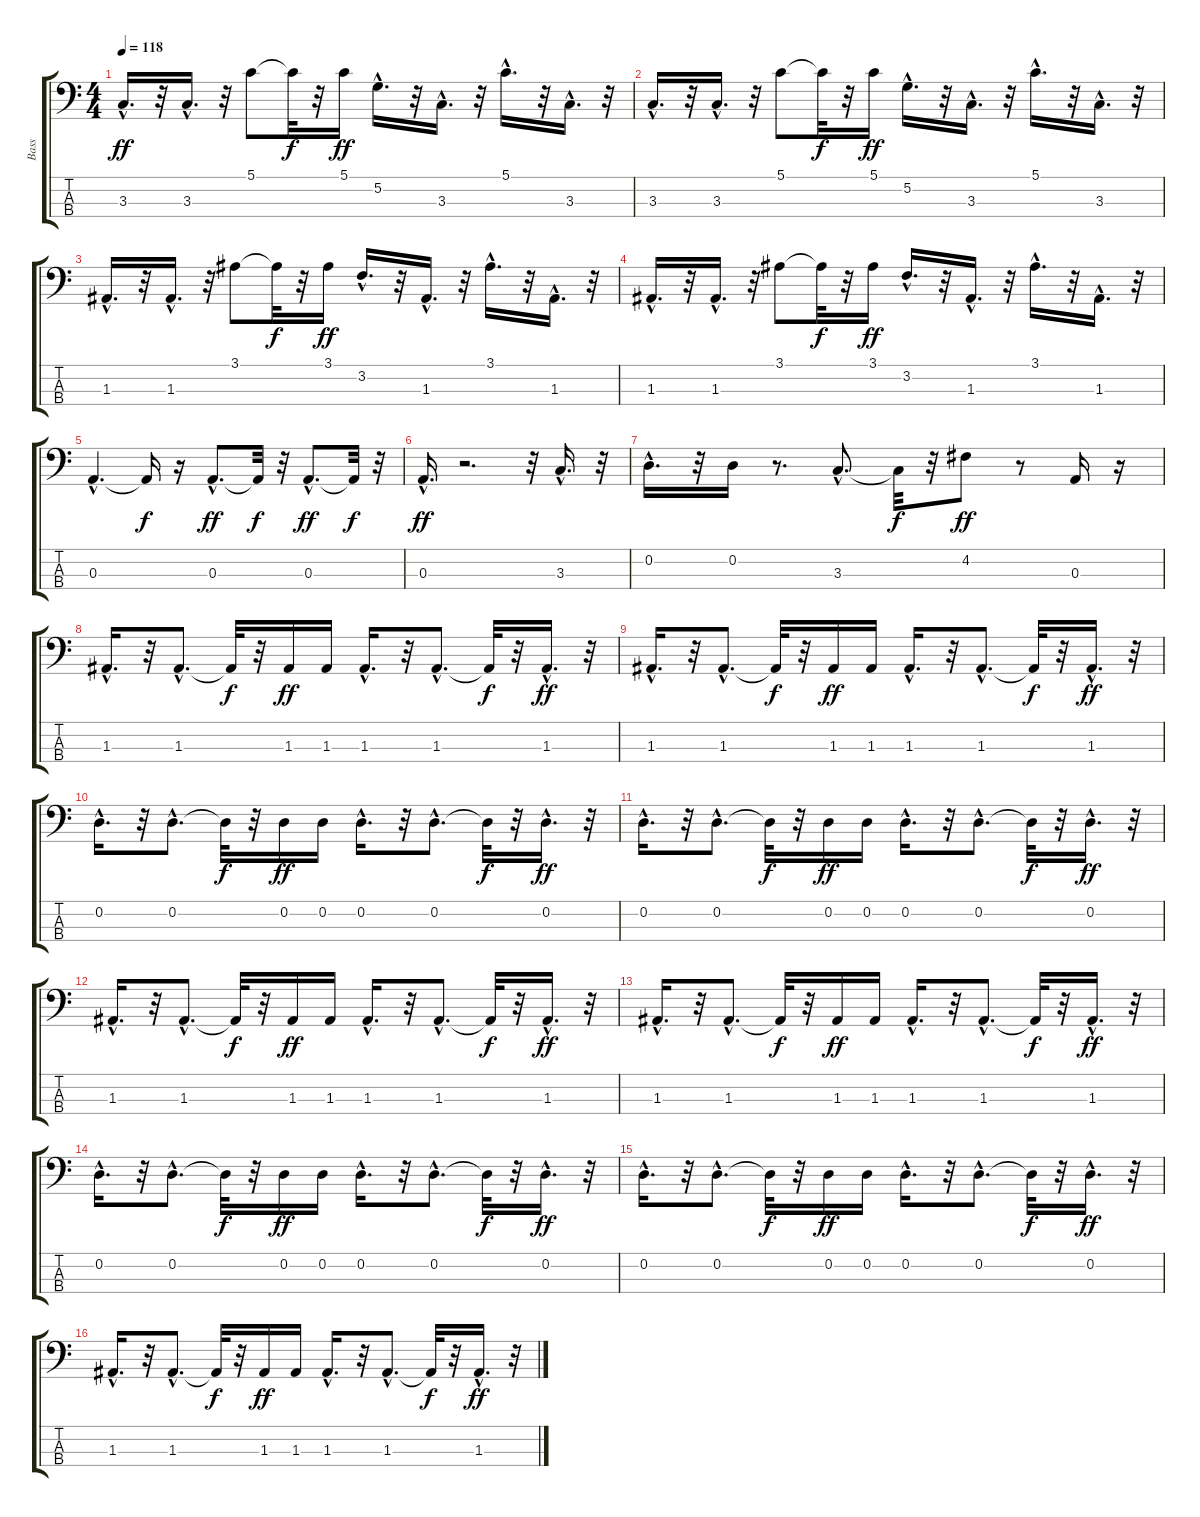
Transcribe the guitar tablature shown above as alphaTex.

\track ("Bass                " "Bass      ") {instrument electricbasspick}
\staff {score tabs}
\tuning (G2 D2 A1 E1) {hide}
\ts (4 4)
\tempo 118
\clef f4
\ks c
3.3{hac}.16{d dy ff} r.32 3.3{hac}.16{d} r.32 5.1.8 5.1{t}.32{dy f} r.32 5.1.16{dy ff} 5.2{hac}.16{d} r.32 3.3{hac}.16{d} r.32 5.1{hac}.16{d} r.32 3.3{hac}.16{d} r.32 |
3.3{hac}.16{d} r.32 3.3{hac}.16{d} r.32 5.1.8 5.1{t}.32{dy f} r.32 5.1.16{dy ff} 5.2{hac}.16{d} r.32 3.3{hac}.16{d} r.32 5.1{hac}.16{d} r.32 3.3{hac}.16{d} r.32 |
1.3{hac}.16{d} r.32 1.3{hac}.16{d} r.32 3.1.8 3.1{t}.32{dy f} r.32 3.1.16{dy ff} 3.2{hac}.16{d} r.32 1.3{hac}.16{d} r.32 3.1{hac}.16{d} r.32 1.3{hac}.16{d} r.32 |
1.3{hac}.16{d} r.32 1.3{hac}.16{d} r.32 3.1.8 3.1{t}.32{dy f} r.32 3.1.16{dy ff} 3.2{hac}.16{d} r.32 1.3{hac}.16{d} r.32 3.1{hac}.16{d} r.32 1.3{hac}.16{d} r.32 |
0.3{hac}.4{d} 0.3{t}.16{dy f} r.16 0.3{hac}.8{d dy ff} 0.3{t}.32{dy f} r.32 0.3{hac}.8{d dy ff} 0.3{t}.32{dy f} r.32 |
0.3{hac}.16{d dy ff} r.2{d} r.32 3.3{hac}.16{d} r.32 |
0.2{hac}.16{d} r.32 0.2.16 r.8{d} 3.3{hac}.8{d} 3.3{t}.32{dy f} r.32 4.2.8{dy ff} r.8 0.3.16 r.16 |
1.3{hac}.16{d volume 16} r.32 1.3{hac}.8{d volume 16} 1.3{t}.32{dy f} r.32 1.3.16{dy ff volume 15} 1.3.16{volume 15} 1.3{hac}.16{d} r.32 1.3{hac}.8{d volume 15} 1.3{t}.32{dy f} r.32 1.3{hac}.16{d dy ff volume 15} r.32 |
1.3{hac}.16{d volume 15} r.32 1.3{hac}.8{d volume 14} 1.3{t}.32{dy f} r.32 1.3.16{dy ff volume 14} 1.3.16{volume 14} 1.3{hac}.16{d} r.32 1.3{hac}.8{d volume 14} 1.3{t}.32{dy f} r.32 1.3{hac}.16{d dy ff volume 14} r.32 |
0.2{hac}.16{d volume 13} r.32 0.2{hac}.8{d volume 13} 0.2{t}.32{dy f} r.32 0.2.16{dy ff volume 13} 0.2.16 0.2{hac}.16{d volume 13} r.32 0.2{hac}.8{d volume 13} 0.2{t}.32{dy f} r.32 0.2{hac}.16{d dy ff volume 12} r.32 |
0.2{hac}.16{d volume 12} r.32 0.2{hac}.8{d volume 12} 0.2{t}.32{dy f} r.32 0.2.16{dy ff volume 12} 0.2.16 0.2{hac}.16{d volume 12} r.32 0.2{hac}.8{d volume 11} 0.2{t}.32{dy f} r.32 0.2{hac}.16{d dy ff volume 11} r.32 |
1.3{hac}.16{d volume 11} r.32 1.3{hac}.8{d volume 11} 1.3{t}.32{dy f} r.32 1.3.16{dy ff volume 10} 1.3.16 1.3{hac}.16{d volume 10} r.32 1.3{hac}.8{d volume 10} 1.3{t}.32{dy f} r.32 1.3{hac}.16{d dy ff volume 10} r.32 |
1.3{hac}.16{d volume 10} r.32 1.3{hac}.8{d volume 10} 1.3{t}.32{dy f} r.32 1.3.16{dy ff volume 9} 1.3.16{volume 9} 1.3{hac}.16{d volume 9} r.32 1.3{hac}.8{d volume 9} 1.3{t}.32{dy f} r.32 1.3{hac}.16{d dy ff volume 9} r.32 |
0.2{hac}.16{d volume 8} r.32 0.2{hac}.8{d volume 8} 0.2{t}.32{dy f} r.32 0.2.16{dy ff volume 8} 0.2.16{volume 8} 0.2{hac}.16{d} r.32 0.2{hac}.8{d volume 8} 0.2{t}.32{dy f} r.32 0.2{hac}.16{d dy ff volume 7} r.32 |
0.2{hac}.16{d volume 7} r.32 0.2{hac}.8{d volume 7} 0.2{t}.32{dy f} r.32 0.2.16{dy ff volume 7} 0.2.16{volume 7} 0.2{hac}.16{d} r.32 0.2{hac}.8{d volume 6} 0.2{t}.32{dy f} r.32 0.2{hac}.16{d dy ff volume 6} r.32 |
1.3{hac}.16{d volume 6} r.32 1.3{hac}.8{d volume 6} 1.3{t}.32{dy f} r.32 1.3.16{dy ff volume 6} 1.3.16 1.3{hac}.16{d volume 5} r.32 1.3{hac}.8{d volume 5} 1.3{t}.32{dy f} r.32 1.3{hac}.16{d dy ff volume 5} r.32
